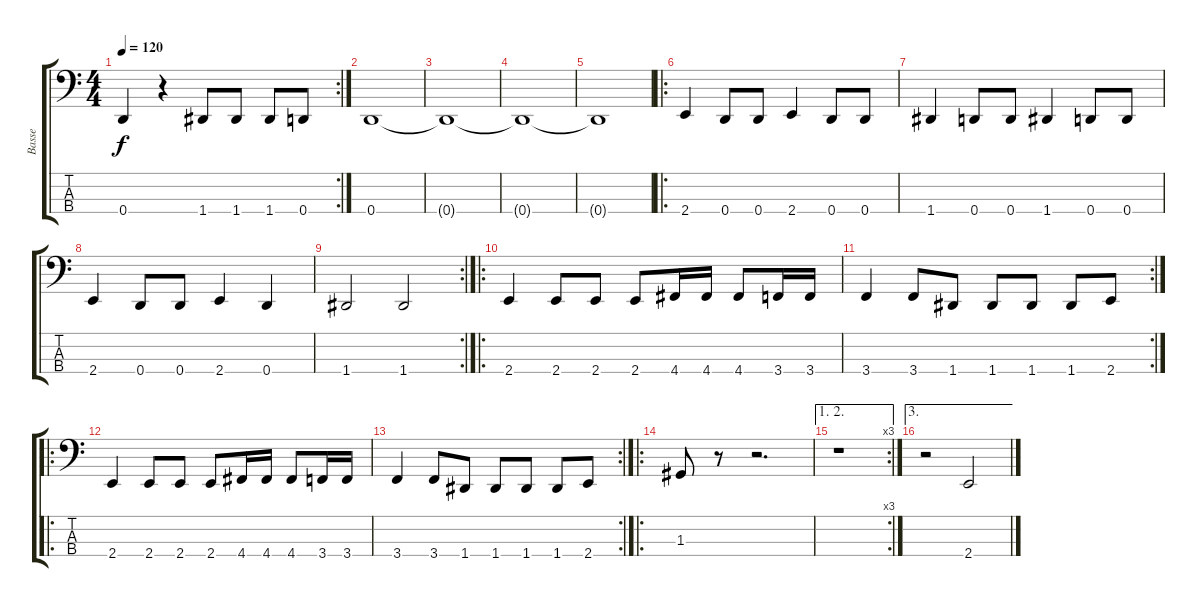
\track ("Basse" "Basse") {instrument electricbassfinger}
\staff {score tabs}
\tuning (F2 C2 G1 D1) {hide}
\rc 2
\ts (4 4)
\tempo 120
\clef f4
\ks c
0.4.4{dy f} r.4 1.4.8 1.4.8 1.4.8 0.4.8 |
0.4.1 |
0.4{t}.1 |
0.4{t}.1 |
0.4{t}.1 |
\ro
2.4.4 0.4.8 0.4.8 2.4.4 0.4.8 0.4.8 |
1.4.4 0.4.8 0.4.8 1.4.4 0.4.8 0.4.8 |
2.4.4 0.4.8 0.4.8 2.4.4 0.4.4 |
\rc 2
1.4.2 1.4.2 |
\ro
2.4.4 2.4.8 2.4.8 2.4.8 4.4.16 4.4.16 4.4.8 3.4.16 3.4.16 |
\rc 2
3.4.4 3.4.8 1.4.8 1.4.8 1.4.8 1.4.8 2.4.8 |
\ro
2.4.4 2.4.8 2.4.8 2.4.8 4.4.16 4.4.16 4.4.8 3.4.16 3.4.16 |
\rc 2
3.4.4 3.4.8 1.4.8 1.4.8 1.4.8 1.4.8 2.4.8 |
\ro
1.3.8 r.8 r.2{d} |
\ae (1 2)
\rc 3
r.1 |
\ae 3
r.2 2.4.2
